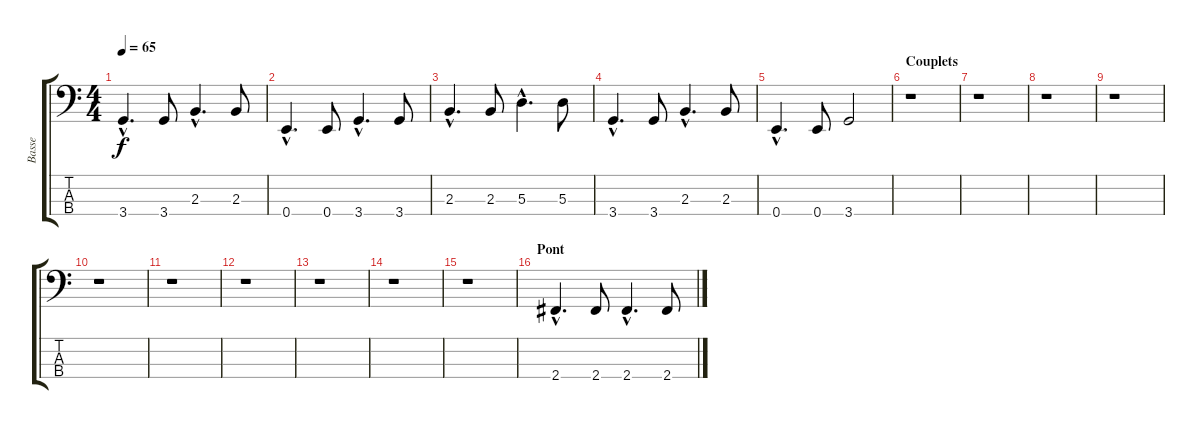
\track ("Basse" "Basse") {instrument electricbasspick}
\staff {score tabs}
\tuning (G2 D2 A1 E1) {hide}
\ts (4 4)
\tempo 65
\clef f4
\ks c
3.4{hac}.4{d dy f} 3.4.8 2.3{hac}.4{d} 2.3.8 |
0.4{hac}.4{d} 0.4.8 3.4{hac}.4{d} 3.4.8 |
2.3{hac}.4{d} 2.3.8 5.3{hac}.4{d} 5.3.8 |
3.4{hac}.4{d} 3.4.8 2.3{hac}.4{d} 2.3.8 |
0.4{hac}.4{d} 0.4.8 3.4.2 |
\section ("" "Couplets")
r.1 |
r.1 |
r.1 |
r.1 |
r.1 |
r.1 |
r.1 |
r.1 |
r.1 |
r.1 |
\section ("" "Pont")
2.4{hac}.4{d} 2.4.8 2.4{hac}.4{d} 2.4.8
